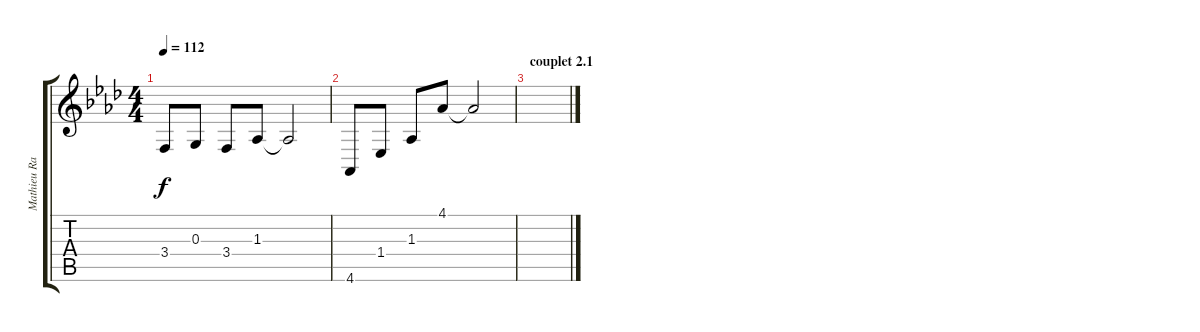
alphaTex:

\track ("Mathieu Rabatté (synthé)" "Mathieu Ra") {instrument lead5charang}
\staff {score tabs}
\tuning (E4 B3 G3 D3 A2 E2) {hide}
\ts (4 4)
\tempo 112
\clef g2
\ks ab
3.4.8{dy f} 0.3.8 3.4.8 1.3.8 1.3{t}.2 |
4.6.8 1.4.8 1.3.8 4.1.8 4.1{t}.2 |
\section ("" "couplet 2.1")
